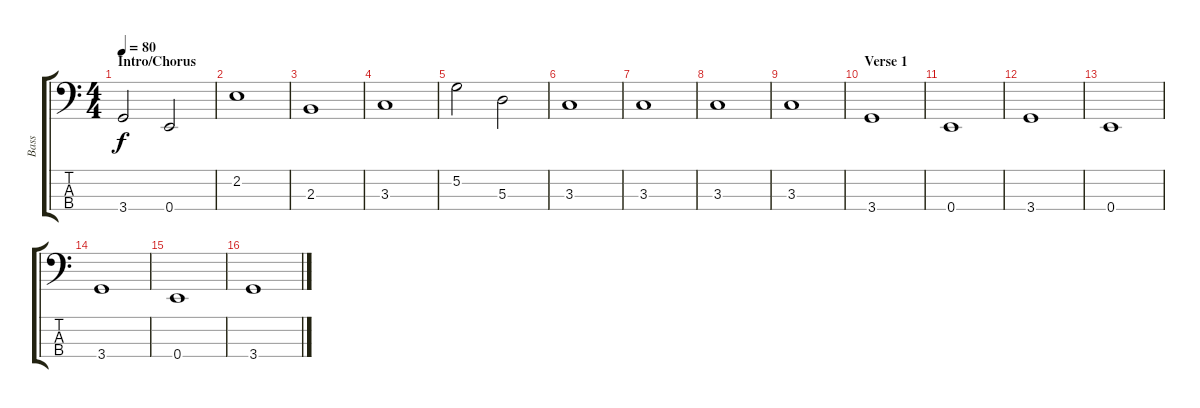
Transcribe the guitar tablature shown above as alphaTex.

\track ("Bass" "Bass") {instrument electricbassfinger}
\staff {score tabs}
\tuning (G2 D2 A1 E1) {hide}
\ts (4 4)
\section ("" "Intro/Chorus")
\tempo 80
\clef f4
\ks c
3.4.2{dy f volume 8 instrument electricbassfinger} 0.4.2 |
2.2.1 |
2.3.1 |
3.3.1 |
5.2.2 5.3.2 |
3.3.1 |
3.3.1 |
3.3.1 |
3.3.1 |
\section ("" "Verse 1")
3.4.1{volume 10} |
0.4.1 |
3.4.1 |
0.4.1 |
3.4.1 |
0.4.1 |
3.4.1
